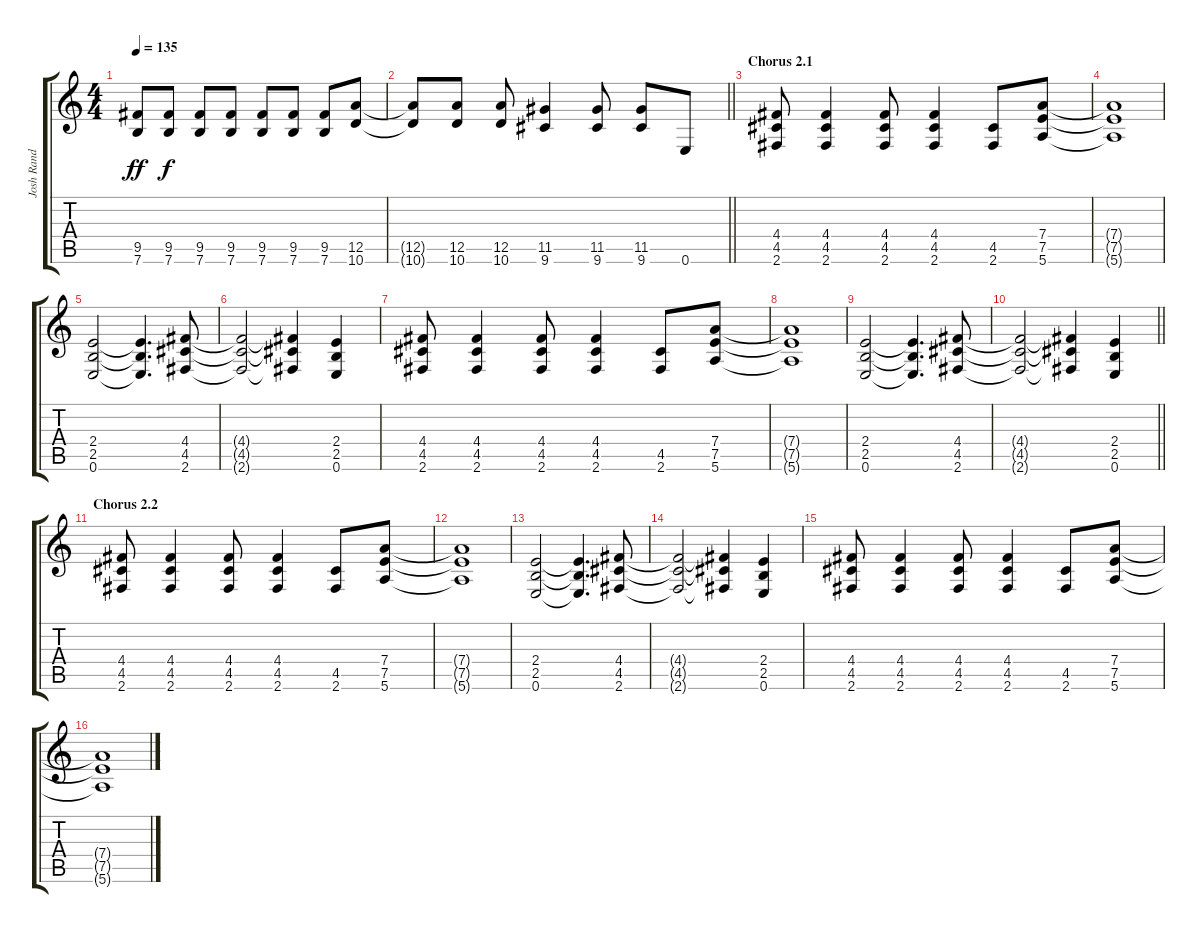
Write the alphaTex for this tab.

\track ("Josh Rand" "Josh Rand") {instrument distortionguitar}
\staff {score tabs}
\tuning (E4 B3 G3 D3 A2 E2) {hide}
\ts (4 4)
\tempo 135
\clef g2
\ks c
(9.5 7.6).8{dy ff} (9.5 7.6).8{dy f} (9.5 7.6).8 (9.5 7.6).8 (9.5 7.6).8 (9.5 7.6).8 (9.5 7.6).8 (12.5 10.6).8 |
\barLineRight lightlight
(12.5{t} 10.6{t}).8 (12.5 10.6).8 (12.5 10.6).8 (11.5 9.6).4 (11.5 9.6).8 (11.5 9.6).8 0.6.8 |
\section ("" "Chorus 2.1")
(4.4 4.5 2.6).8 (4.4 4.5 2.6).4 (4.4 4.5 2.6).8 (4.4 4.5 2.6).4 (4.5 2.6).8 (7.4 7.5 5.6).8 |
(7.4{t} 7.5{t} 5.6{t}).1 |
(2.4 2.5 0.6).2 (2.4{t} 2.5{t} 0.6{t}).4{d} (4.4 4.5 2.6).8 |
(4.4{t} 4.5{t} 2.6{t}).2 (4.4{t} 4.5{t} 2.6{t}).4 (2.4 2.5 0.6).4 |
(4.4 4.5 2.6).8 (4.4 4.5 2.6).4 (4.4 4.5 2.6).8 (4.4 4.5 2.6).4 (4.5 2.6).8 (7.4 7.5 5.6).8 |
(7.4{t} 7.5{t} 5.6{t}).1 |
(2.4 2.5 0.6).2 (2.4{t} 2.5{t} 0.6{t}).4{d} (4.4 4.5 2.6).8 |
\barLineRight lightlight
(4.4{t} 4.5{t} 2.6{t}).2 (4.4{t} 4.5{t} 2.6{t}).4 (2.4 2.5 0.6).4 |
\section ("" "Chorus 2.2")
(4.4 4.5 2.6).8 (4.4 4.5 2.6).4 (4.4 4.5 2.6).8 (4.4 4.5 2.6).4 (4.5 2.6).8 (7.4 7.5 5.6).8 |
(7.4{t} 7.5{t} 5.6{t}).1 |
(2.4 2.5 0.6).2 (2.4{t} 2.5{t} 0.6{t}).4{d} (4.4 4.5 2.6).8 |
(4.4{t} 4.5{t} 2.6{t}).2 (4.4{t} 4.5{t} 2.6{t}).4 (2.4 2.5 0.6).4 |
(4.4 4.5 2.6).8 (4.4 4.5 2.6).4 (4.4 4.5 2.6).8 (4.4 4.5 2.6).4 (4.5 2.6).8 (7.4 7.5 5.6).8 |
(7.4{t} 7.5{t} 5.6{t}).1
